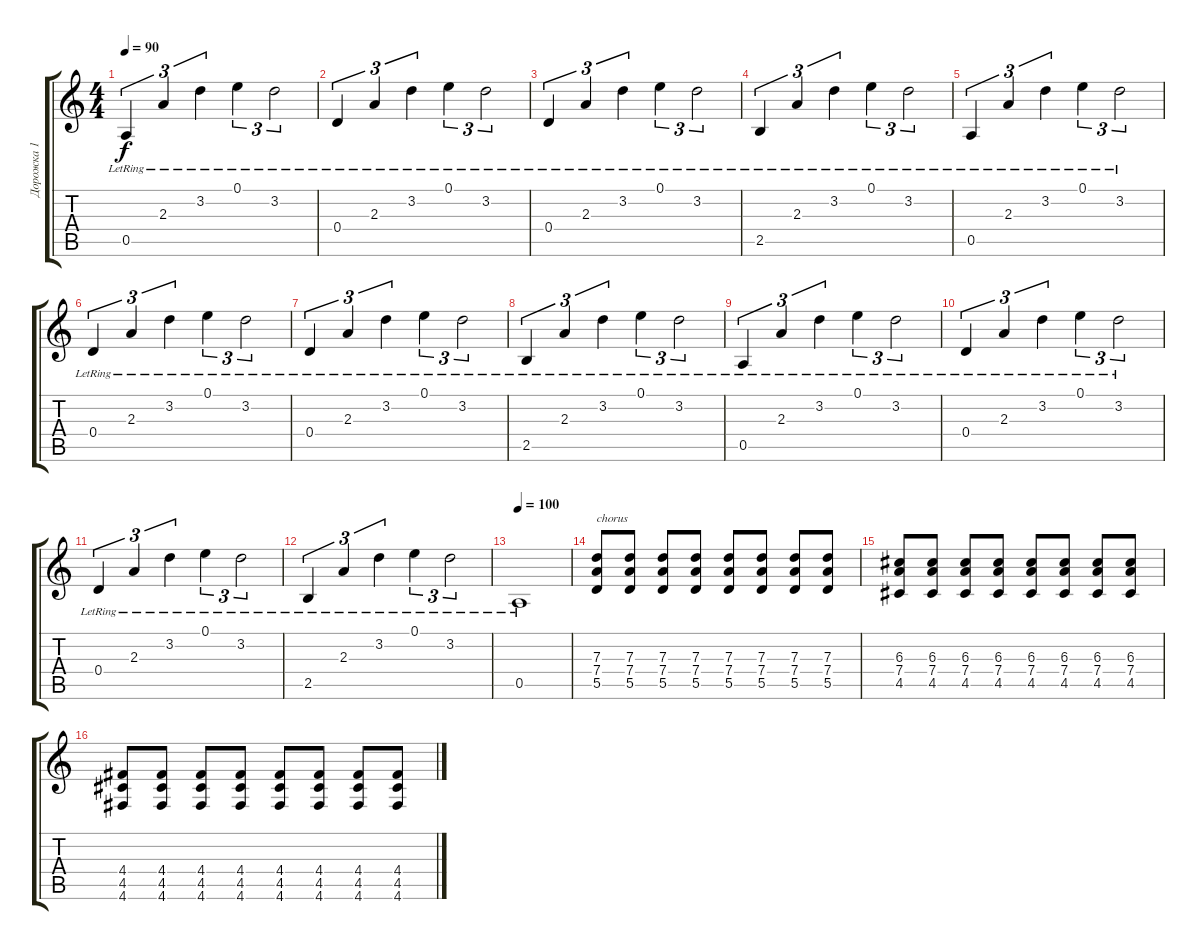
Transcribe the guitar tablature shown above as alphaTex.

\track ("Дорожка 1" "Дорожка 1") {instrument overdrivenguitar}
\staff {score tabs}
\tuning (E4 B3 G3 D3 A2 D2) {hide}
\ts (4 4)
\tempo 90
\clef g2
\ks c
0.5{lr}.4{tu (3 2) dy f} 2.3{lr}.4{tu (3 2)} 3.2{lr}.4{tu (3 2)} 0.1{lr}.4{tu (3 2)} 3.2{lr}.2{tu (3 2)} |
0.4{lr}.4{tu (3 2)} 2.3{lr}.4{tu (3 2)} 3.2{lr}.4{tu (3 2)} 0.1{lr}.4{tu (3 2)} 3.2{lr}.2{tu (3 2)} |
0.4{lr}.4{tu (3 2)} 2.3{lr}.4{tu (3 2)} 3.2{lr}.4{tu (3 2)} 0.1{lr}.4{tu (3 2)} 3.2{lr}.2{tu (3 2)} |
2.5{lr}.4{tu (3 2)} 2.3{lr}.4{tu (3 2)} 3.2{lr}.4{tu (3 2)} 0.1{lr}.4{tu (3 2)} 3.2{lr}.2{tu (3 2)} |
0.5{lr}.4{tu (3 2)} 2.3{lr}.4{tu (3 2)} 3.2{lr}.4{tu (3 2)} 0.1{lr}.4{tu (3 2)} 3.2{lr}.2{tu (3 2)} |
0.4{lr}.4{tu (3 2)} 2.3{lr}.4{tu (3 2)} 3.2{lr}.4{tu (3 2)} 0.1{lr}.4{tu (3 2)} 3.2{lr}.2{tu (3 2)} |
0.4{lr}.4{tu (3 2)} 2.3{lr}.4{tu (3 2)} 3.2{lr}.4{tu (3 2)} 0.1{lr}.4{tu (3 2)} 3.2{lr}.2{tu (3 2)} |
2.5{lr}.4{tu (3 2)} 2.3{lr}.4{tu (3 2)} 3.2{lr}.4{tu (3 2)} 0.1{lr}.4{tu (3 2)} 3.2{lr}.2{tu (3 2)} |
0.5{lr}.4{tu (3 2)} 2.3{lr}.4{tu (3 2)} 3.2{lr}.4{tu (3 2)} 0.1{lr}.4{tu (3 2)} 3.2{lr}.2{tu (3 2)} |
0.4{lr}.4{tu (3 2)} 2.3{lr}.4{tu (3 2)} 3.2{lr}.4{tu (3 2)} 0.1{lr}.4{tu (3 2)} 3.2{lr}.2{tu (3 2)} |
0.4{lr}.4{tu (3 2)} 2.3{lr}.4{tu (3 2)} 3.2{lr}.4{tu (3 2)} 0.1{lr}.4{tu (3 2)} 3.2{lr}.2{tu (3 2)} |
2.5{lr}.4{tu (3 2)} 2.3{lr}.4{tu (3 2)} 3.2{lr}.4{tu (3 2)} 0.1{lr}.4{tu (3 2)} 3.2{lr}.2{tu (3 2)} |
\tempo 100
0.5{lr}.1 |
(7.3 7.4 5.5).8{txt "chorus"} (7.3 7.4 5.5).8 (7.3 7.4 5.5).8 (7.3 7.4 5.5).8 (7.3 7.4 5.5).8 (7.3 7.4 5.5).8 (7.3 7.4 5.5).8 (7.3 7.4 5.5).8 |
(6.3 7.4 4.5).8 (6.3 7.4 4.5).8 (6.3 7.4 4.5).8 (6.3 7.4 4.5).8 (6.3 7.4 4.5).8 (6.3 7.4 4.5).8 (6.3 7.4 4.5).8 (6.3 7.4 4.5).8 |
(4.4 4.5 4.6).8 (4.4 4.5 4.6).8 (4.4 4.5 4.6).8 (4.4 4.5 4.6).8 (4.4 4.5 4.6).8 (4.4 4.5 4.6).8 (4.4 4.5 4.6).8 (4.4 4.5 4.6).8
